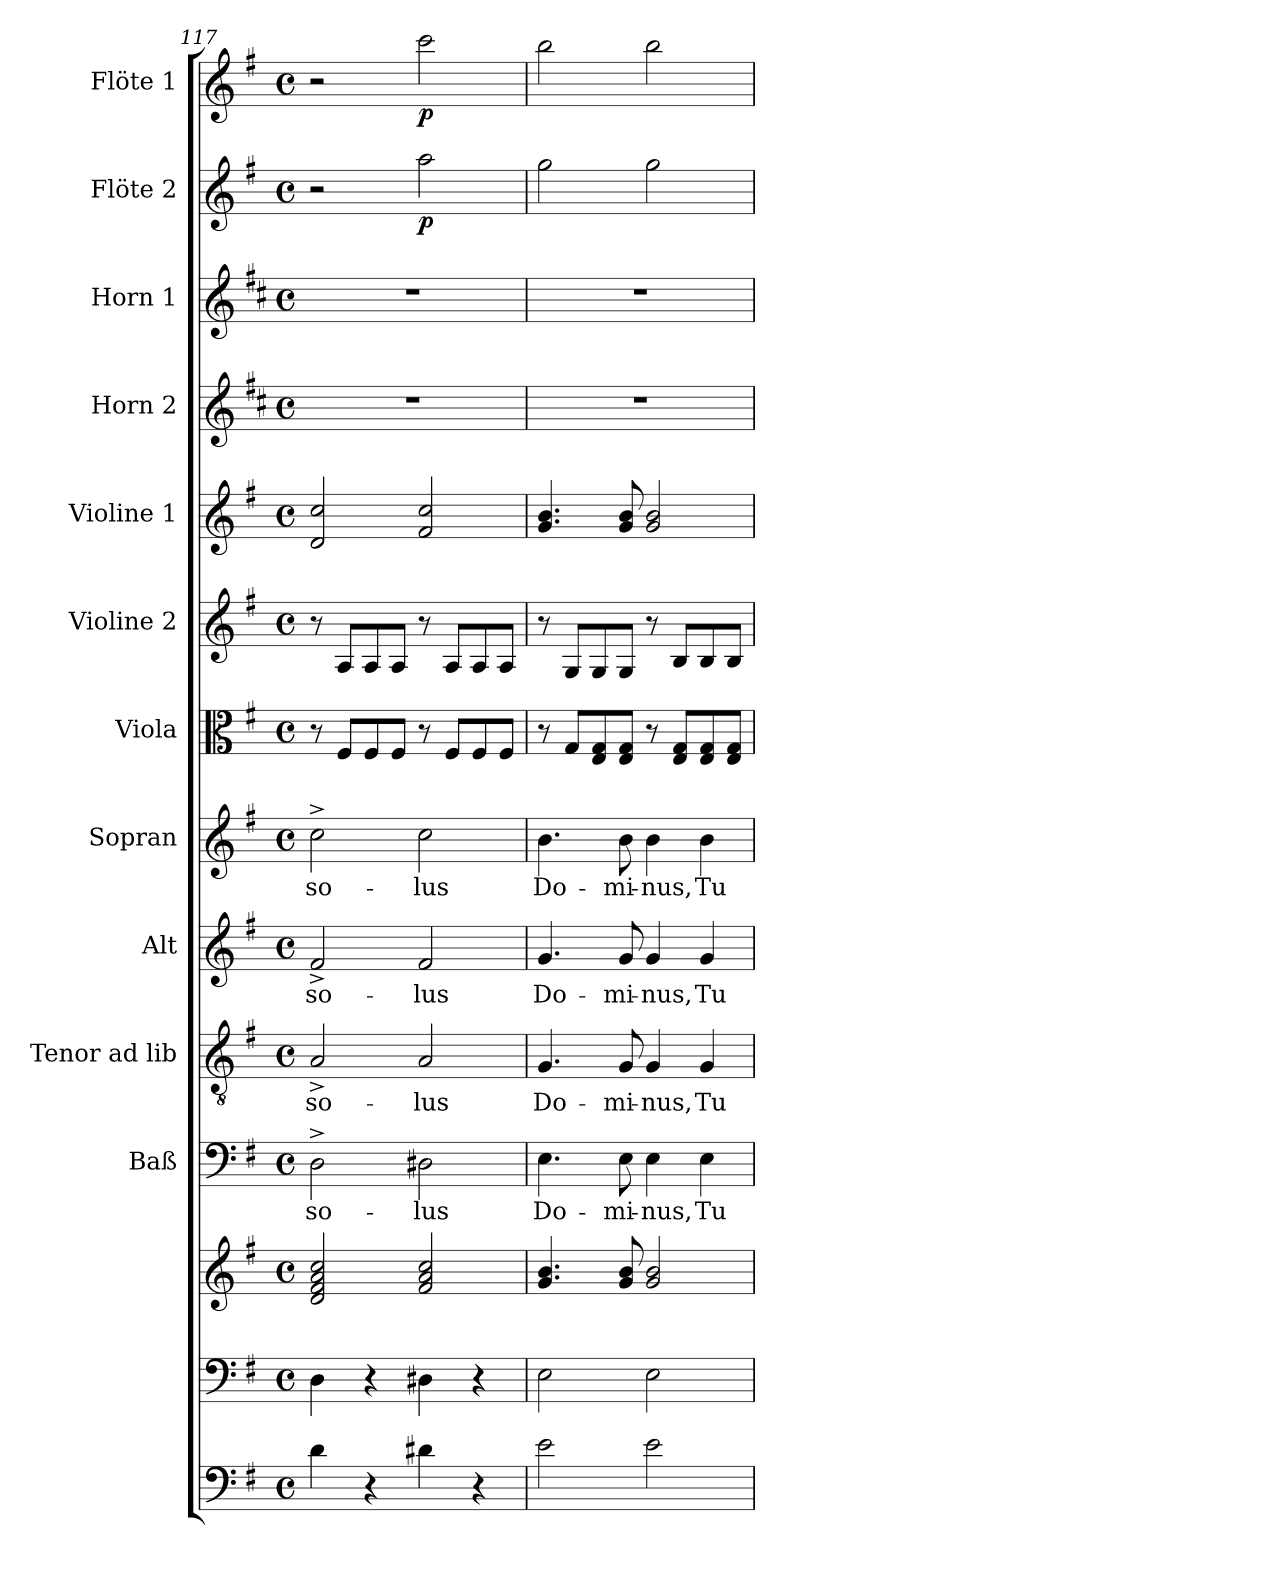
**kern	**kern	**kern	**kern	**text	**kern	**text	**kern	**text	**kern	**text	**kern	**kern	**kern	**kern	**kern	**kern	**dynam	**kern	**dynam
*part13	*part12	*part12	*part11	*part11	*part10	*part10	*part9	*part9	*part8	*part8	*part7	*part6	*part5	*part4	*part3	*part2	*part2	*part1	*part1
*staff14	*staff13	*staff12	*staff11	*staff11	*staff10	*staff10	*staff9	*staff9	*staff8	*staff8	*staff7	*staff6	*staff5	*staff4	*staff3	*staff2	*staff2	*staff1	*staff1
*	*	*	*I"Baß	*	*I"Tenor ad lib	*	*I"Alt	*	*I"Sopran	*	*I"Viola	*I"Violine 2	*I"Violine 1	*I"Horn 2	*I"Horn 1	*I"Flöte 2	*	*I"Flöte 1	*
*	*	*	*I'Baß	*	*I'Ten	*	*I'Alt	*	*I'Sop	*	*I'Vla.	*I'Vln. 2	*I'Vln. 1	*I'Hrn. 2	*I'Hrn. 1	*I'Fl. 2	*	*I'Fl. 1	*
*clefF4	*clefF4	*clefG2	*clefF4	*	*clefGv2	*	*clefG2	*	*clefG2	*	*clefC3	*clefG2	*clefG2	*clefG2	*clefG2	*clefG2	*	*clefG2	*
*ITrd7c12	*	*	*	*	*	*	*	*	*	*	*	*	*	*ITrd4c7	*ITrd4c7	*	*	*	*
*k[f#]	*k[f#]	*k[f#]	*k[f#]	*	*k[f#]	*	*k[f#]	*	*k[f#]	*	*k[f#]	*k[f#]	*k[f#]	*k[f#]	*k[f#]	*k[f#]	*	*k[f#]	*
*G:	*G:	*G:	*G:	*	*G:	*	*G:	*	*G:	*	*G:	*G:	*G:	*G:	*G:	*G:	*	*G:	*
*M4/4	*M4/4	*M4/4	*M4/4	*	*M4/4	*	*M4/4	*	*M4/4	*	*M4/4	*M4/4	*M4/4	*M4/4	*M4/4	*M4/4	*	*M4/4	*
*met(c)	*met(c)	*met(c)	*met(c)	*	*met(c)	*	*met(c)	*	*met(c)	*	*met(c)	*met(c)	*met(c)	*met(c)	*met(c)	*met(c)	*	*met(c)	*
=117	=117	=117	=117	=117	=117	=117	=117	=117	=117	=117	=117	=117	=117	=117	=117	=117	=117	=117	=117
!	!	!	!	!LO:LY:b	!	!LO:LY:b	!	!LO:LY:b	!	!LO:LY:b	!	!	!	!	!	!	!	!	!
4D\	4D\	2d/ 2f#/ 2a/ 2cc/	2D^>\	so-	2A^</	so-	2f#^</	so-	2cc^>\	so-	8r	8r	2d/ 2cc/	1r	1r	2r	.	2r	.
.	.	.	.	.	.	.	.	.	.	.	8F#/L	8A/L	.	.	.	.	.	.	.
4r	4r	.	.	.	.	.	.	.	.	.	8F#/	8A/	.	.	.	.	.	.	.
.	.	.	.	.	.	.	.	.	.	.	8F#/J	8A/J	.	.	.	.	.	.	.
!	!	!	!	!LO:LY:b	!	!LO:LY:b	!	!LO:LY:b	!	!LO:LY:b	!	!	!	!	!	!	!LO:DY:b	!	!LO:DY:b
4D#X\	4D#X\	2f#/ 2a/ 2cc/	2D#X\	-lus	2A/	-lus	2f#/	-lus	2cc\	-lus	8r	8r	2f#/ 2cc/	.	.	2aa\	p	2ccc\	p
.	.	.	.	.	.	.	.	.	.	.	8F#/L	8A/L	.	.	.	.	.	.	.
4r	4r	.	.	.	.	.	.	.	.	.	8F#/	8A/	.	.	.	.	.	.	.
.	.	.	.	.	.	.	.	.	.	.	8F#/J	8A/J	.	.	.	.	.	.	.
=118	=118	=118	=118	=118	=118	=118	=118	=118	=118	=118	=118	=118	=118	=118	=118	=118	=118	=118	=118
!	!	!	!	!LO:LY:b	!	!LO:LY:b	!	!LO:LY:b	!	!LO:LY:b	!	!	!	!	!	!	!	!	!
2E\	2E\	4.g/ 4.b/	4.E\	Do-	4.G/	Do-	4.g/	Do-	4.b\	Do-	8r	8r	4.g/ 4.b/	1r	1r	2gg\	.	2bb\	.
.	.	.	.	.	.	.	.	.	.	.	8G/L	8G/L	.	.	.	.	.	.	.
.	.	.	.	.	.	.	.	.	.	.	8E/ 8G/	8G/	.	.	.	.	.	.	.
!	!	!	!	!LO:LY:b	!	!LO:LY:b	!	!LO:LY:b	!	!LO:LY:b	!	!	!	!	!	!	!	!	!
.	.	8g/ 8b/	8E\	-mi-	8G/	-mi-	8g/	-mi-	8b\	-mi-	8E/ 8G/J	8G/J	8g/ 8b/	.	.	.	.	.	.
!	!	!	!	!LO:LY:b	!	!LO:LY:b	!	!LO:LY:b	!	!LO:LY:b	!	!	!	!	!	!	!	!	!
2E\	2E\	2g/ 2b/	4E\	-nus,	4G/	-nus,	4g/	-nus,	4b\	-nus,	8r	8r	2g/ 2b/	.	.	2gg\	.	2bb\	.
.	.	.	.	.	.	.	.	.	.	.	8E/ 8G/L	8B/L	.	.	.	.	.	.	.
!	!	!	!	!LO:LY:b	!	!LO:LY:b	!	!LO:LY:b	!	!LO:LY:b	!	!	!	!	!	!	!	!	!
.	.	.	4E\	Tu	4G/	Tu	4g/	Tu	4b\	Tu	8E/ 8G/	8B/	.	.	.	.	.	.	.
.	.	.	.	.	.	.	.	.	.	.	8E/ 8G/J	8B/J	.	.	.	.	.	.	.
=	=	=	=	=	=	=	=	=	=	=	=	=	=	=	=	=	=	=	=
*-	*-	*-	*-	*-	*-	*-	*-	*-	*-	*-	*-	*-	*-	*-	*-	*-	*-	*-	*-
